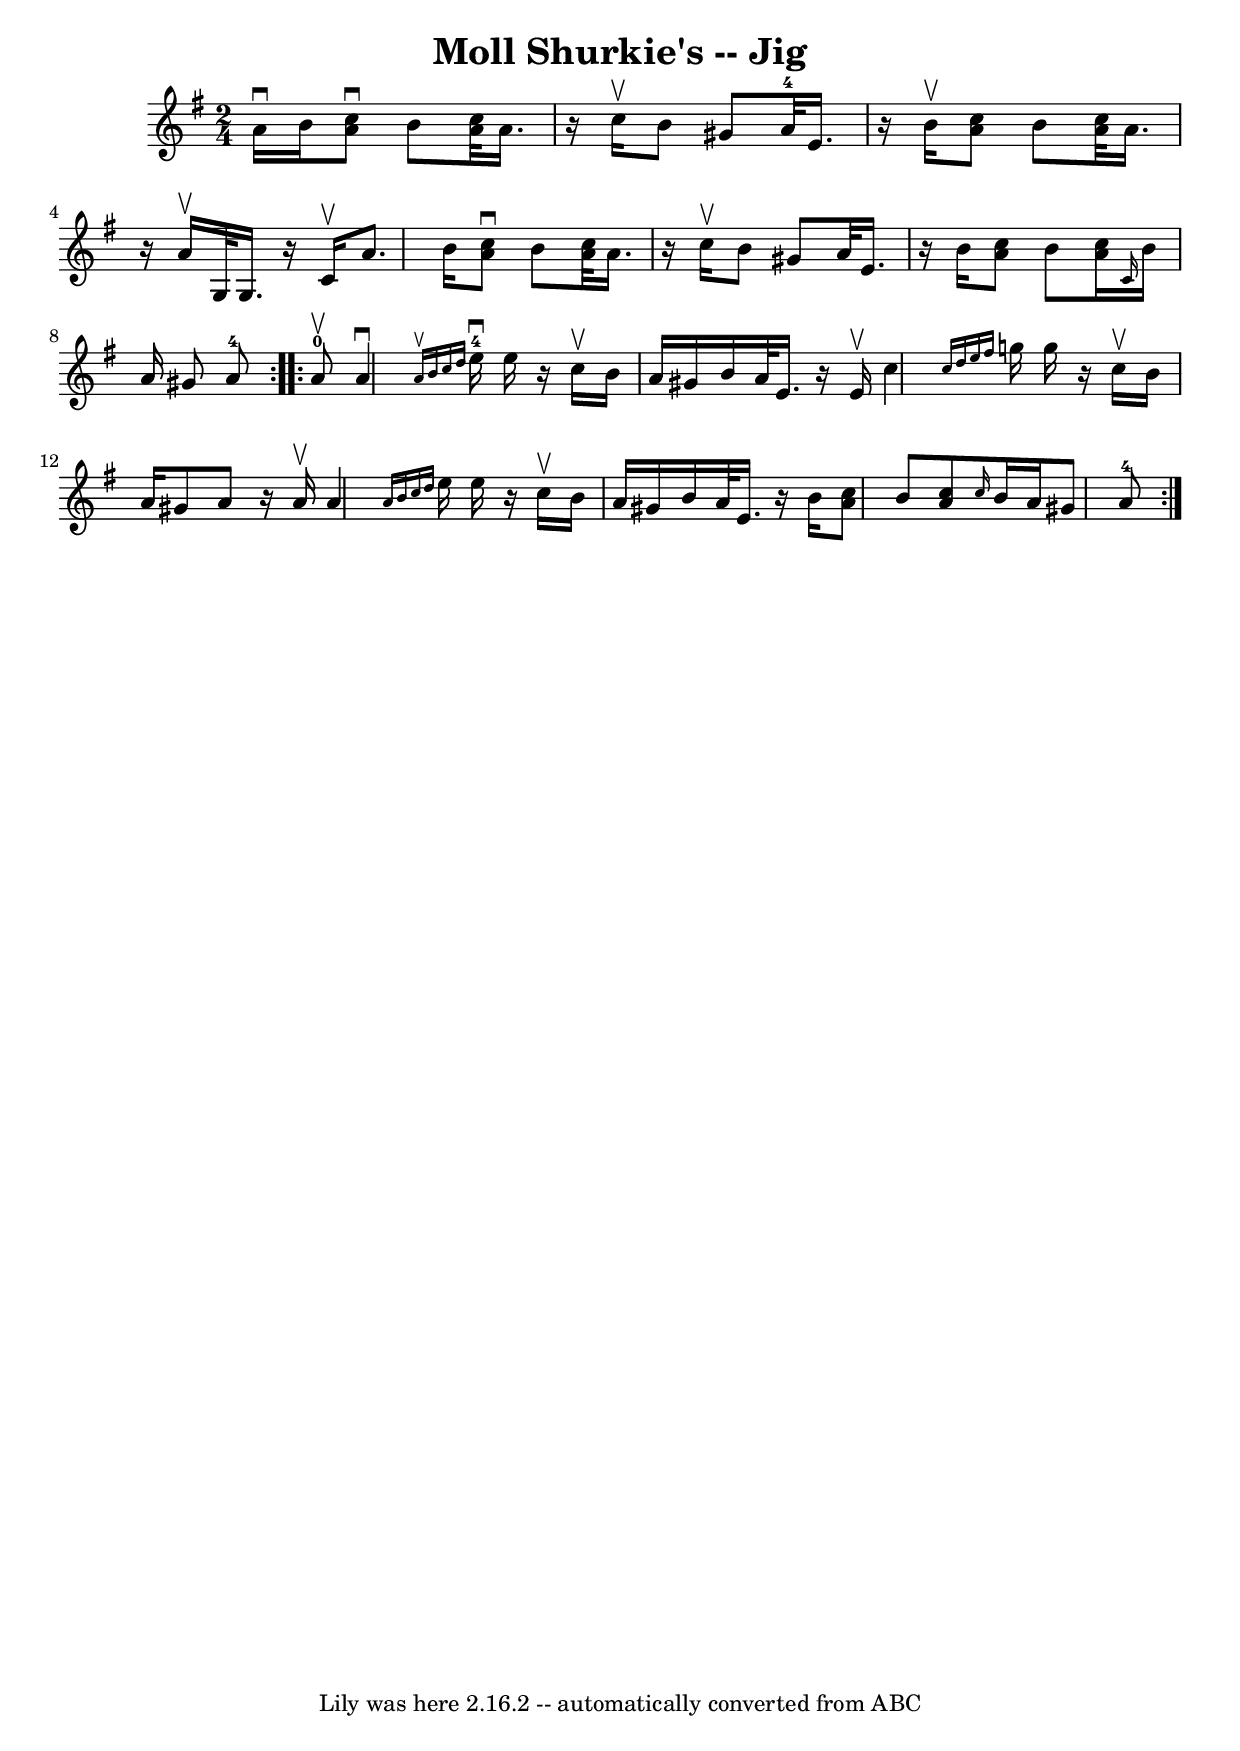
\version "2.16.2"
\include "Mammoth.ily"
\header {
  %% book = "Ryan's Mammoth Collection"
 crossRefNumber = "1"
 footnotes = "\\\\113 637"
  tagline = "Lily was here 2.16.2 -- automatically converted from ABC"
  title = "Moll Shurkie's -- Jig"

}
voicedefault =  {



  \repeat volta 2 {

    \time 2/4 
    \key a \dorian a'16^\downbow b'16   |
    << a'8^\downbow c''8   >> b'8  << a'32 c''32   >> a'16.    r16 c''16^\upbow    |
 b'8 gs'8 a'32-4 e'16.    r16 b'16^\upbow   |
         << a'8 c''8   >> b'8  << a'32 c''32   >> a'16.    r16 a'16^\upbow     |
 g32 g16.    r16 c'16^\upbow a'8. b'16    |
    << a'8^\downbow c''8   >> b'8  << a'32 c''32   >> a'16.    r16 c''16^\upbow    |
 b'8 gs'8 a'32 e'16.    r16 b'16    |
    <<   
 a'8 c''8   >> b'8  << a'16 c''16   >>     \grace { c'16  
						       } b'16    
 a'16 gs'8 a'8-4   
  }     
  \repeat volta 2 { a'8-0^\upbow   |
 a'4^\downbow   \grace { a'16^\upbow b'16 c''16 d''16  
 			  } e''16-4^\downbow e''16    r16 c''16^\upbow    |
 b'16 a'16 gs'16 b'16 a'32 e'16.    r16 e'16^\upbow    |
 c''4  
    \grace { c''16 d''16 e''16 fs''16  
	   } g''!16 g''16    r16 c''16^\upbow    |
 b'16 a'16 gs'8 a'8    r16 a'16^\upbow    |
 a'4  \grace { a'16 b'16 c''16 d''16  
		} e''16 e''16    r16 c''16^\upbow    |
 b'16 a'16 gs'16 b'16 a'32 e'16.    r16 b'16     |
    << a'8 c''8   >> b'8  << a'8 c''8   
			   >>     \grace { c''16  
					 } b'16 a'16 gs'8 a'8-4     
  }   

}

\score{
  <<

    \context Staff="default"
    {
      \voicedefault 
      
    }

  >>
  \layout {
    
  }
  \midi {
  }

}
